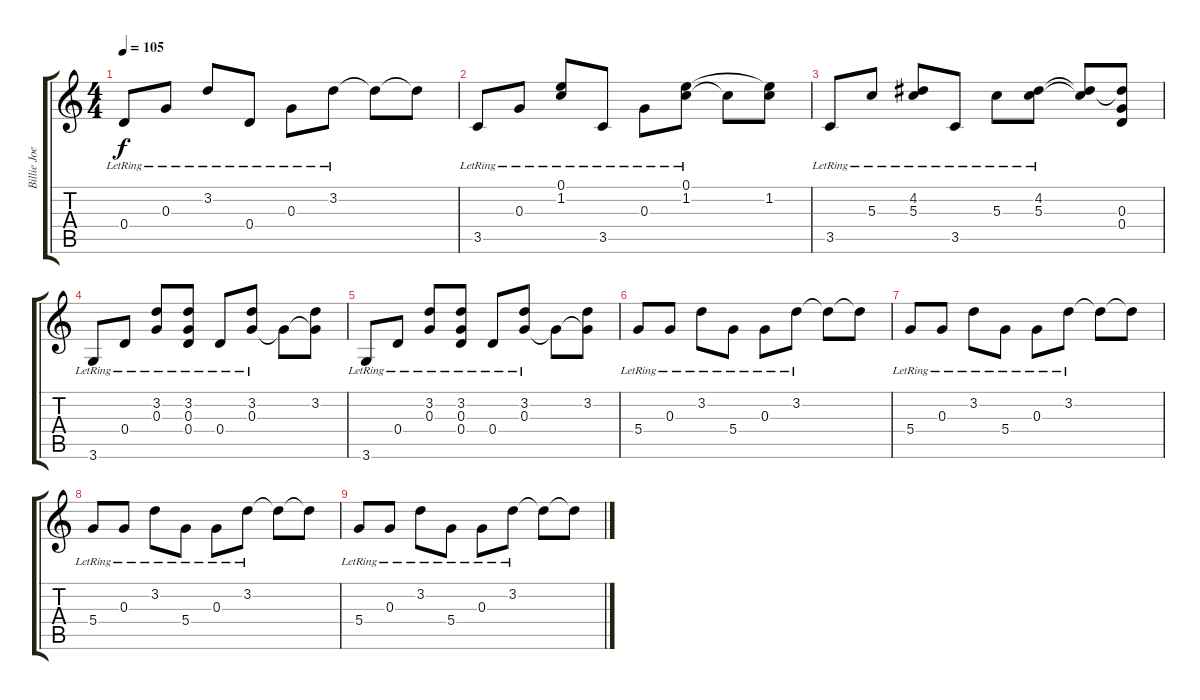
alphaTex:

\track ("Billie Joe Armstrong" "Billie Joe") {instrument acousticguitarsteel}
\staff {score tabs}
\tuning (E4 B3 G3 D3 A2 E2) {hide}
\ts (4 4)
\tempo 105
\clef g2
\ks c
0.4{lr}.8{dy f} 0.3{lr}.8 3.2{lr}.8 0.4{lr}.8 0.3{lr}.8 3.2{lr}.8 3.2{t}.8 3.2{t}.8 |
3.5{lr}.8 0.3{lr}.8 (0.1{lr} 1.2{lr}).8 3.5{lr}.8 0.3{lr}.8 (0.1{lr} 1.2{lr}).8 1.2{t}.8 (0.1{t} 1.2).8 |
3.5{lr}.8 5.3{lr}.8 (4.2{lr} 5.3).8 3.5{lr}.8 5.3{lr}.8 (4.2{lr} 5.3).8 (4.2{t} 5.3{t}).8 (4.2{t} 0.3 0.4).8 |
3.6{lr}.8 0.4{lr}.8 (3.2{lr} 0.3{lr}).8 (3.2{lr} 0.3{lr} 0.4{lr}).8 0.4{lr}.8 (3.2{lr} 0.3{lr}).8 0.3{t}.8 (3.2 0.3{t}).8 |
3.6{lr}.8 0.4{lr}.8 (3.2{lr} 0.3{lr}).8 (3.2{lr} 0.3{lr} 0.4{lr}).8 0.4{lr}.8 (3.2{lr} 0.3{lr}).8 0.3{t}.8 (3.2 0.3{t}).8 |
5.4{lr}.8 0.3{lr}.8 3.2{lr}.8 5.4{lr}.8 0.3{lr}.8 3.2{lr}.8 3.2{t}.8 3.2{t}.8 |
5.4{lr}.8 0.3{lr}.8 3.2{lr}.8 5.4{lr}.8 0.3{lr}.8 3.2{lr}.8 3.2{t}.8 3.2{t}.8 |
5.4{lr}.8 0.3{lr}.8 3.2{lr}.8 5.4{lr}.8 0.3{lr}.8 3.2{lr}.8 3.2{t}.8 3.2{t}.8 |
5.4{lr}.8 0.3{lr}.8 3.2{lr}.8 5.4{lr}.8 0.3{lr}.8 3.2{lr}.8 3.2{t}.8 3.2{t}.8
